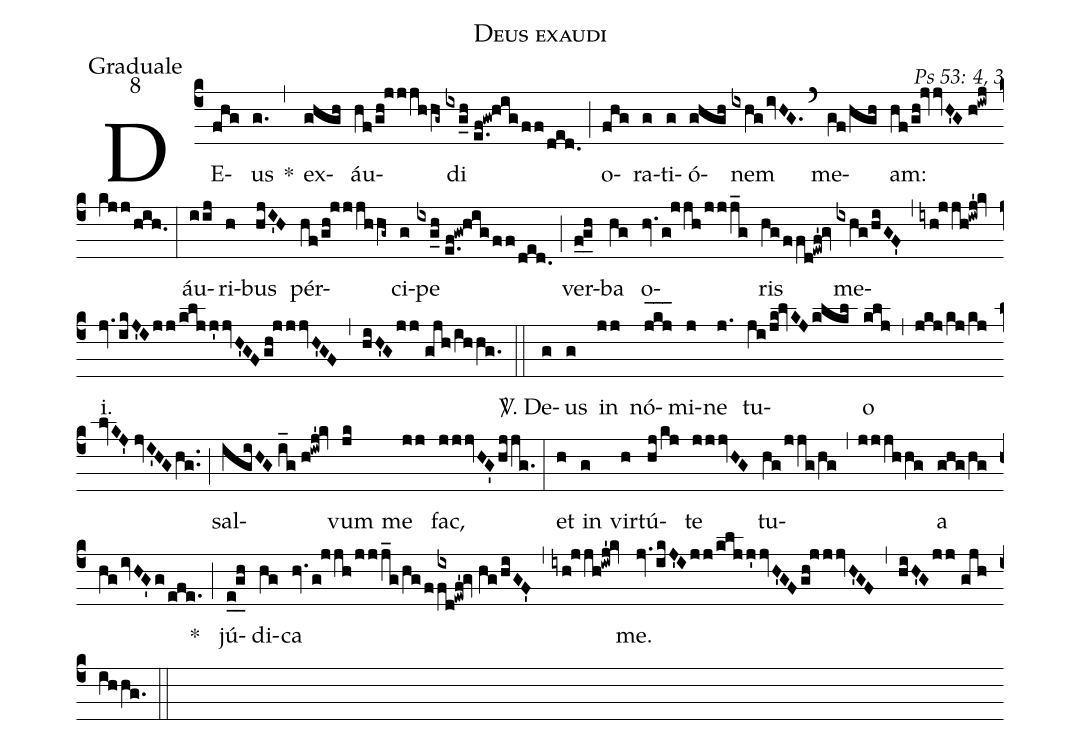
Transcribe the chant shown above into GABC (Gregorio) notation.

name: Deus exaudi;
office-part: Graduale;
mode: 8;
commentary: Ps 53: 4, 3;
%%
(c4) DE(fhg)us(g.) *(,) ex(ghgh)áu(hf/gh!jjjhhg~)di(ixg_h//e.f!gw!higff/ded.) (;) o(fhg)ra(g)ti(g)ó(ghgh)nem(ixhgivHG.) (`) me(gf/hgh)am:(hf/gh!jvvH'G//h!iwj/kjj/hih.) (:)
áu(iij)ri(h)bus(hjI'H) pér(hf/gh!jjjhhg~)ci(g)pe(ixg_h//e.f!gw!higff/ded.) (;) ver(f_0g_h)ba(hg) o(hv.g!jjh/jjj_g)ris(hgffd!ewf'!gv) me(ixhg/hiGF')(,)(iyh!jjh!iwj'!kv)i.(jv.ikJ'Ijj/kljj'jvH'GFgh!jjjvH'GF) (,) (hiH'Gjj//gjh/ihhg.) (::)
<sp>V/</sp>. De(g)us(g) in(jj) nó(j_[hl:1]k_[hl:1]j_[hl:1])mi(j)ne(j.) tu(ji/jk!lvKJklkl)o(klj) (,) (jkj/kj/kjlvKJ'//jvI'HGhg..) (;) sal(igiHG//i_g//h!iwj'!kv)vum(jk) me(jj) fac,(jjjvHG'hjjg.) (:)
et(h) in(g) vir(h)tú(hj/kj)te(jjjvHG) tu(hg/jjg/hg)(,)(jjjhhg)a(ghg/hg/hgivHG'g/efe.) *(;)
jú(e_0!g_h)di(hg)ca(hv.g!jjh/jjj_g/hgf/[1]{ix}fd!ewf'!gv//hg/hiGF') (,) (iyh!jjh!iwj'!kv) me.(jv.ikJ'Ijj/kljj'jvH'GFgh!jjjvH'GF) (,) (hiH'Gjj//gjh/ihhg.) (::)
